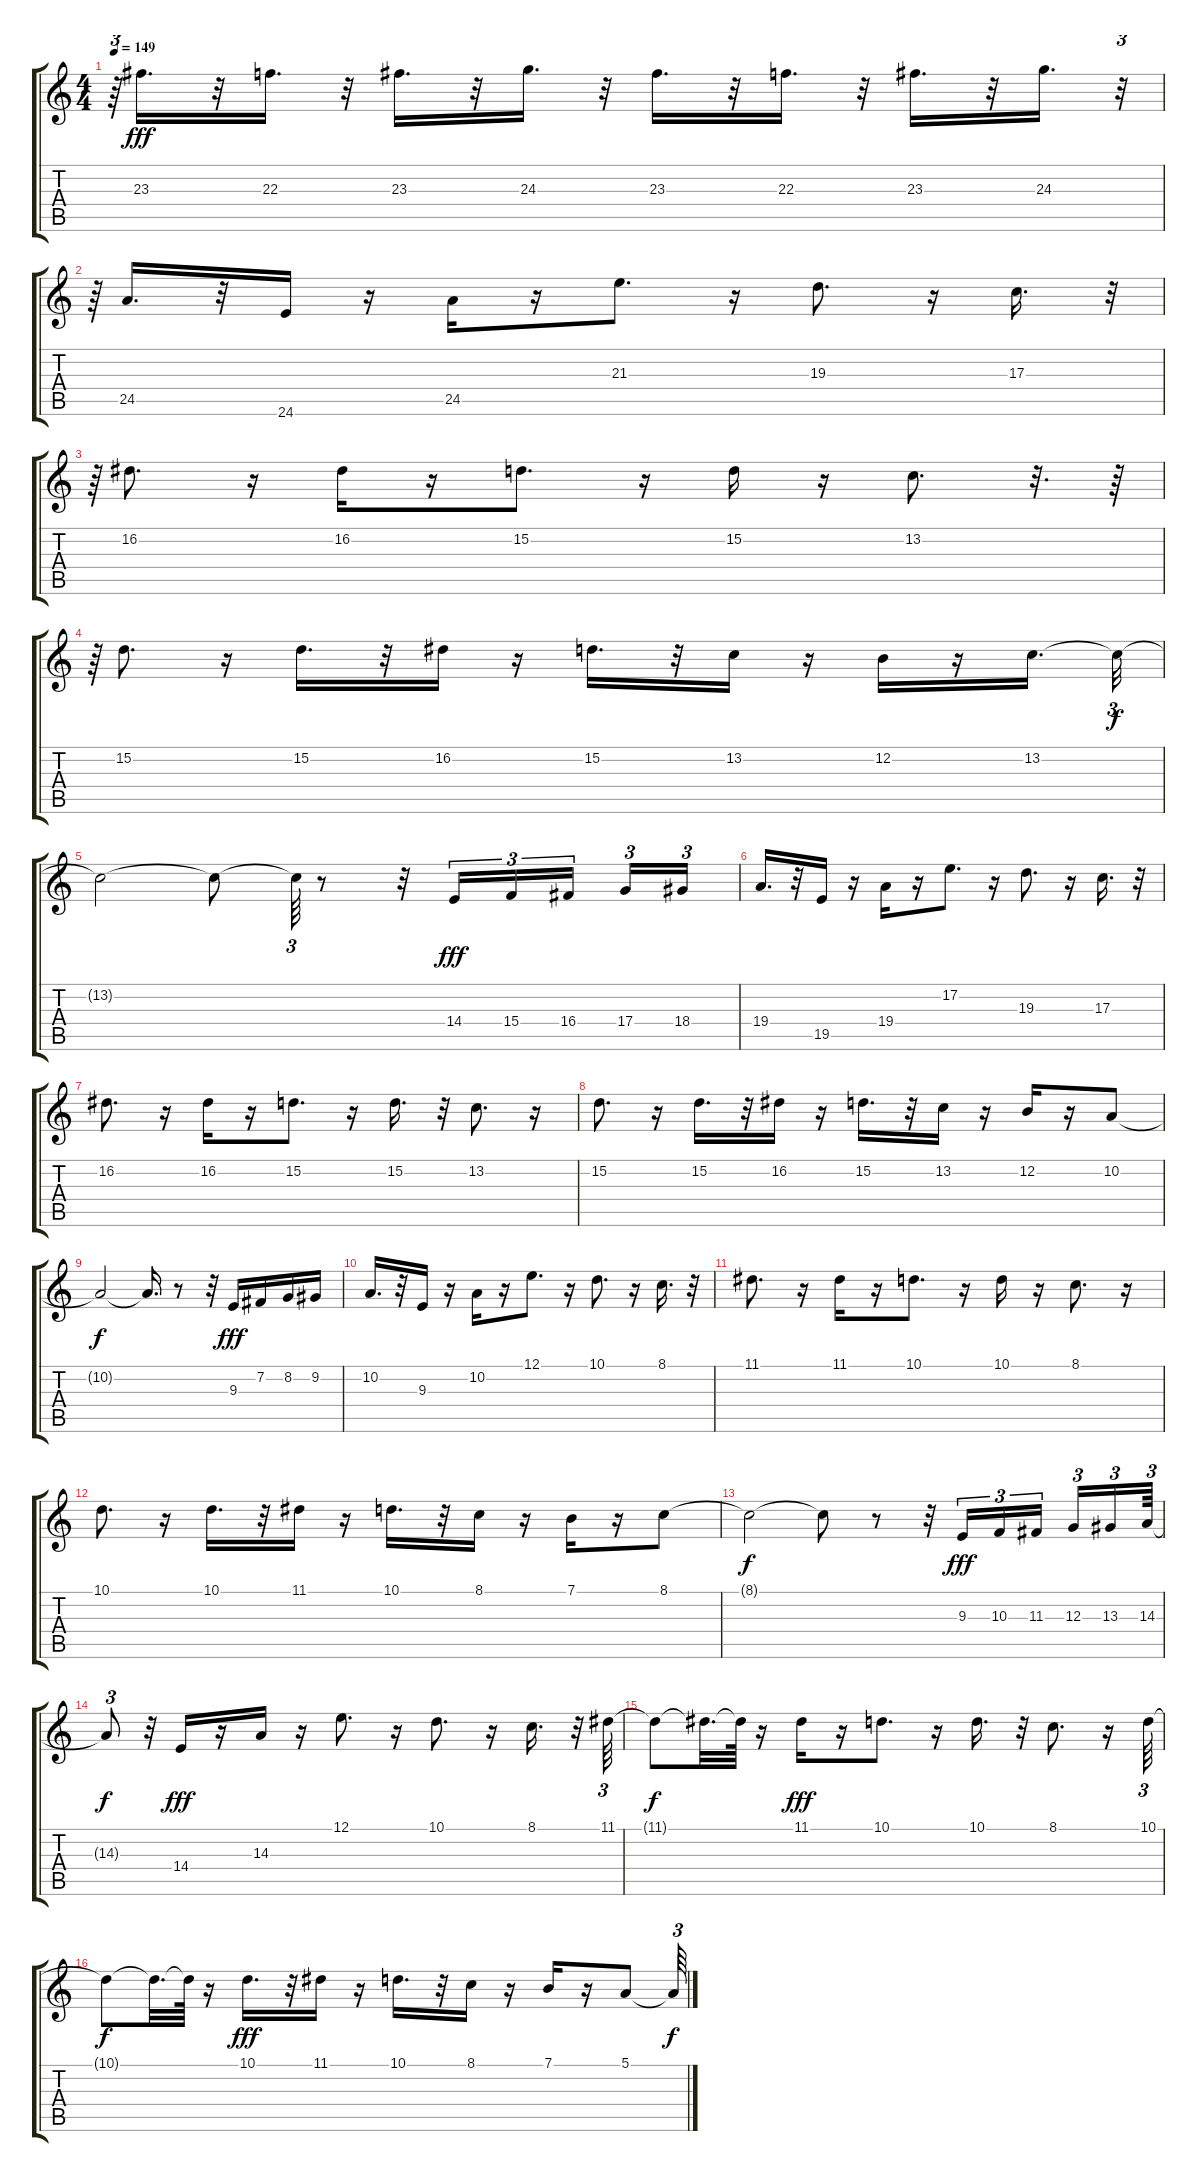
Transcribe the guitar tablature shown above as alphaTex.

\track "" {instrument lead8bassandlead}
\staff {score tabs}
\tuning (E4 B3 G3 D3 A2 E2) {hide}
\ts (4 4)
\tempo 149
\clef g2
\ks c
r.64{tu (3 2) dy fff} 23.3.16{d} r.32 22.3.16{d} r.32 23.3.16{d} r.32 24.3.16{d} r.32 23.3.16{d} r.32 22.3.16{d} r.32 23.3.16{d} r.32 24.3.16{d} r.32{tu (3 2)} |
r.64{tu (3 2)} 24.5.16{d} r.32 24.6.16 r.16 24.5.16 r.16 21.3.8{d} r.16 19.3.8{d} r.16 17.3.16{d} r.32{tu (3 2)} |
r.64{tu (3 2)} 16.2.8{d} r.16 16.2.16 r.16 15.2.8{d} r.16 15.2.16 r.16 13.2.8{d} r.32{d} r.64 |
r.64{tu (3 2)} 15.2.8{d} r.16 15.2.16{d} r.32 16.2.16 r.16 15.2.16{d} r.32 13.2.16 r.16 12.2.16 r.16 13.2.16{d} 13.2{t}.32{tu (3 2) dy f} |
13.2{t}.2 13.2{t}.8 13.2{t}.64{tu (3 2)} r.8 r.32 14.4.16{tu (3 2) dy fff} 15.4.16{tu (3 2)} 16.4.16{tu (3 2)} 17.4.16{tu (3 2)} 18.4.16{tu (3 2)} |
19.4.16{d} r.32 19.5.16 r.16 19.4.16 r.16 17.2.8{d} r.16 19.3.8{d} r.16 17.3.16{d} r.32 |
16.2.8{d} r.16 16.2.16 r.16 15.2.8{d} r.16 15.2.16{d} r.32 13.2.8{d} r.16 |
15.2.8{d} r.16 15.2.16{d} r.32 16.2.16 r.16 15.2.16{d} r.32 13.2.16 r.16 12.2.16 r.16 10.2.8 |
10.2{t}.2{dy f} 10.2{t}.16{d} r.8 r.32 9.3.16{dy fff} 7.2.16 8.2.16 9.2.16 |
10.2.16{d} r.32 9.3.16 r.16 10.2.16 r.16 12.1.8{d} r.16 10.1.8{d} r.16 8.1.16{d} r.32 |
11.1.8{d} r.16 11.1.16 r.16 10.1.8{d} r.16 10.1.16 r.16 8.1.8{d} r.16 |
10.1.8{d} r.16 10.1.16{d} r.32 11.1.16 r.16 10.1.16{d} r.32 8.1.16 r.16 7.1.16 r.16 8.1.8 |
8.1{t}.2{dy f} 8.1{t}.8 r.8 r.32 9.3.16{tu (3 2) dy fff} 10.3.16{tu (3 2)} 11.3.16{tu (3 2)} 12.3.16{tu (3 2)} 13.3.16{tu (3 2)} 14.3.64{tu (3 2)} |
14.3{t}.8{tu (3 2) dy f} r.32 14.4.16{dy fff} r.16 14.3.16 r.16 12.1.8{d} r.16 10.1.8{d} r.16 8.1.16{d} r.32 11.1.64{tu (3 2)} |
11.1{t}.8{dy f} 11.1{t}.32{d} 11.1{t}.64 r.16 11.1.16{dy fff} r.16 10.1.8{d} r.16 10.1.16{d} r.32 8.1.8{d} r.16 10.1.64{tu (3 2)} |
10.1{t}.8{dy f} 10.1{t}.32{d} 10.1{t}.64 r.16 10.1.16{d dy fff} r.32 11.1.16 r.16 10.1.16{d} r.32 8.1.16 r.16 7.1.16 r.16 5.1.8 5.1{t}.64{tu (3 2) dy f}
